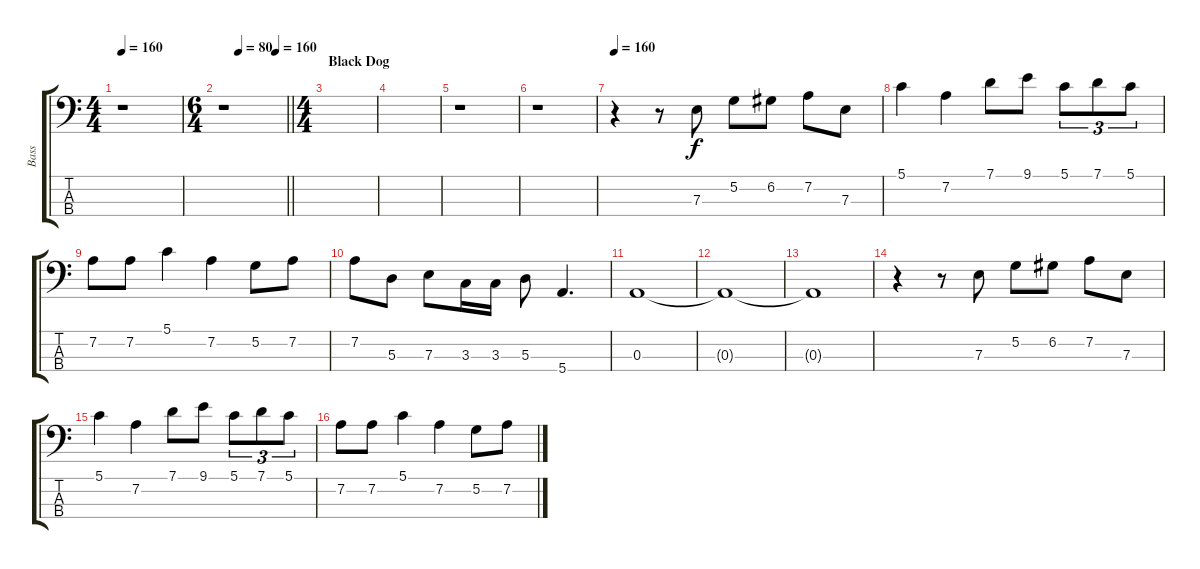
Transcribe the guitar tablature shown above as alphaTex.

\track ("Bass" "Bass") {instrument electricbasspick}
\staff {score tabs}
\tuning (G2 D2 A1 E1) {hide}
\ts (4 4)
\tempo 160
\tempo 109
\tempo 160
\clef f4
\ks c
r.1{dy f instrument electricbasspick} |
\ts (6 4)
\tempo (80 0.25)
\tempo (160 0.8333333333333334)
\barLineRight lightlight
r.1 |
\ts (4 4)
\section ("" "Black Dog")
|
|
r.1 |
r.1 |
\tempo 160
r.4 r.8 7.3.8 5.2.8 6.2.8 7.2.8 7.3.8 |
5.1.4 7.2.4 7.1.8 9.1.8 5.1.8{tu (3 2)} 7.1.8{tu (3 2)} 5.1.8{tu (3 2)} |
7.2.8 7.2.8 5.1.4 7.2.4 5.2.8 7.2.8 |
7.2.8 5.3.8 7.3.8 3.3.16 3.3.16 5.3.8 5.4.4{d} |
0.3.1 |
0.3{t}.1 |
0.3{t}.1 |
r.4 r.8 7.3.8 5.2.8 6.2.8 7.2.8 7.3.8 |
5.1.4 7.2.4 7.1.8 9.1.8 5.1.8{tu (3 2)} 7.1.8{tu (3 2)} 5.1.8{tu (3 2)} |
7.2.8 7.2.8 5.1.4 7.2.4 5.2.8 7.2.8
